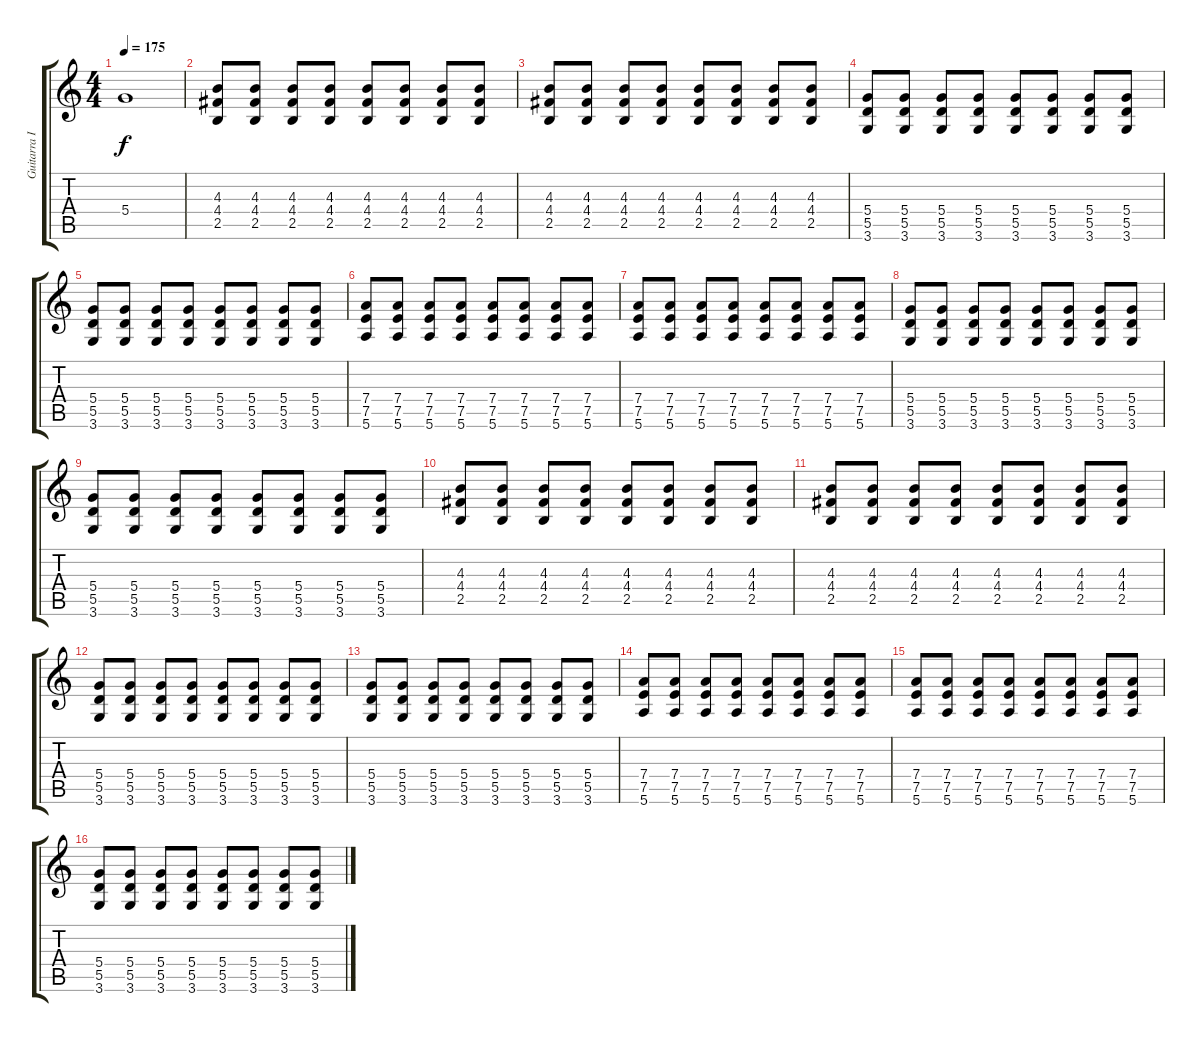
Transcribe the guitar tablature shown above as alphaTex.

\track ("Guitarra II | Rodrigo" "Guitarra I") {instrument distortionguitar}
\staff {score tabs}
\tuning (E4 B3 G3 D3 A2 E2) {hide}
\ts (4 4)
\tempo 175
\clef g2
\ks c
5.4.1{dy f} |
(4.3 4.4 2.5).8{volume 12 instrument distortionguitar} (4.3 4.4 2.5).8 (4.3 4.4 2.5).8 (4.3 4.4 2.5).8 (4.3 4.4 2.5).8 (4.3 4.4 2.5).8 (4.3 4.4 2.5).8 (4.3 4.4 2.5).8 |
(4.3 4.4 2.5).8 (4.3 4.4 2.5).8 (4.3 4.4 2.5).8 (4.3 4.4 2.5).8 (4.3 4.4 2.5).8 (4.3 4.4 2.5).8 (4.3 4.4 2.5).8 (4.3 4.4 2.5).8 |
(5.4 5.5 3.6).8 (5.4 5.5 3.6).8 (5.4 5.5 3.6).8 (5.4 5.5 3.6).8 (5.4 5.5 3.6).8 (5.4 5.5 3.6).8 (5.4 5.5 3.6).8 (5.4 5.5 3.6).8 |
(5.4 5.5 3.6).8 (5.4 5.5 3.6).8 (5.4 5.5 3.6).8 (5.4 5.5 3.6).8 (5.4 5.5 3.6).8 (5.4 5.5 3.6).8 (5.4 5.5 3.6).8 (5.4 5.5 3.6).8 |
(7.4 7.5 5.6).8 (7.4 7.5 5.6).8 (7.4 7.5 5.6).8 (7.4 7.5 5.6).8 (7.4 7.5 5.6).8 (7.4 7.5 5.6).8 (7.4 7.5 5.6).8 (7.4 7.5 5.6).8 |
(7.4 7.5 5.6).8 (7.4 7.5 5.6).8 (7.4 7.5 5.6).8 (7.4 7.5 5.6).8 (7.4 7.5 5.6).8 (7.4 7.5 5.6).8 (7.4 7.5 5.6).8 (7.4 7.5 5.6).8 |
(5.4 5.5 3.6).8 (5.4 5.5 3.6).8 (5.4 5.5 3.6).8 (5.4 5.5 3.6).8 (5.4 5.5 3.6).8 (5.4 5.5 3.6).8 (5.4 5.5 3.6).8 (5.4 5.5 3.6).8 |
(5.4 5.5 3.6).8 (5.4 5.5 3.6).8 (5.4 5.5 3.6).8 (5.4 5.5 3.6).8 (5.4 5.5 3.6).8 (5.4 5.5 3.6).8 (5.4 5.5 3.6).8 (5.4 5.5 3.6).8 |
(4.3 4.4 2.5).8 (4.3 4.4 2.5).8 (4.3 4.4 2.5).8 (4.3 4.4 2.5).8 (4.3 4.4 2.5).8 (4.3 4.4 2.5).8 (4.3 4.4 2.5).8 (4.3 4.4 2.5).8 |
(4.3 4.4 2.5).8 (4.3 4.4 2.5).8 (4.3 4.4 2.5).8 (4.3 4.4 2.5).8 (4.3 4.4 2.5).8 (4.3 4.4 2.5).8 (4.3 4.4 2.5).8 (4.3 4.4 2.5).8 |
(5.4 5.5 3.6).8 (5.4 5.5 3.6).8 (5.4 5.5 3.6).8 (5.4 5.5 3.6).8 (5.4 5.5 3.6).8 (5.4 5.5 3.6).8 (5.4 5.5 3.6).8 (5.4 5.5 3.6).8 |
(5.4 5.5 3.6).8 (5.4 5.5 3.6).8 (5.4 5.5 3.6).8 (5.4 5.5 3.6).8 (5.4 5.5 3.6).8 (5.4 5.5 3.6).8 (5.4 5.5 3.6).8 (5.4 5.5 3.6).8 |
(7.4 7.5 5.6).8 (7.4 7.5 5.6).8 (7.4 7.5 5.6).8 (7.4 7.5 5.6).8 (7.4 7.5 5.6).8 (7.4 7.5 5.6).8 (7.4 7.5 5.6).8 (7.4 7.5 5.6).8 |
(7.4 7.5 5.6).8 (7.4 7.5 5.6).8 (7.4 7.5 5.6).8 (7.4 7.5 5.6).8 (7.4 7.5 5.6).8 (7.4 7.5 5.6).8 (7.4 7.5 5.6).8 (7.4 7.5 5.6).8 |
(5.4 5.5 3.6).8 (5.4 5.5 3.6).8 (5.4 5.5 3.6).8 (5.4 5.5 3.6).8 (5.4 5.5 3.6).8 (5.4 5.5 3.6).8 (5.4 5.5 3.6).8 (5.4 5.5 3.6).8
